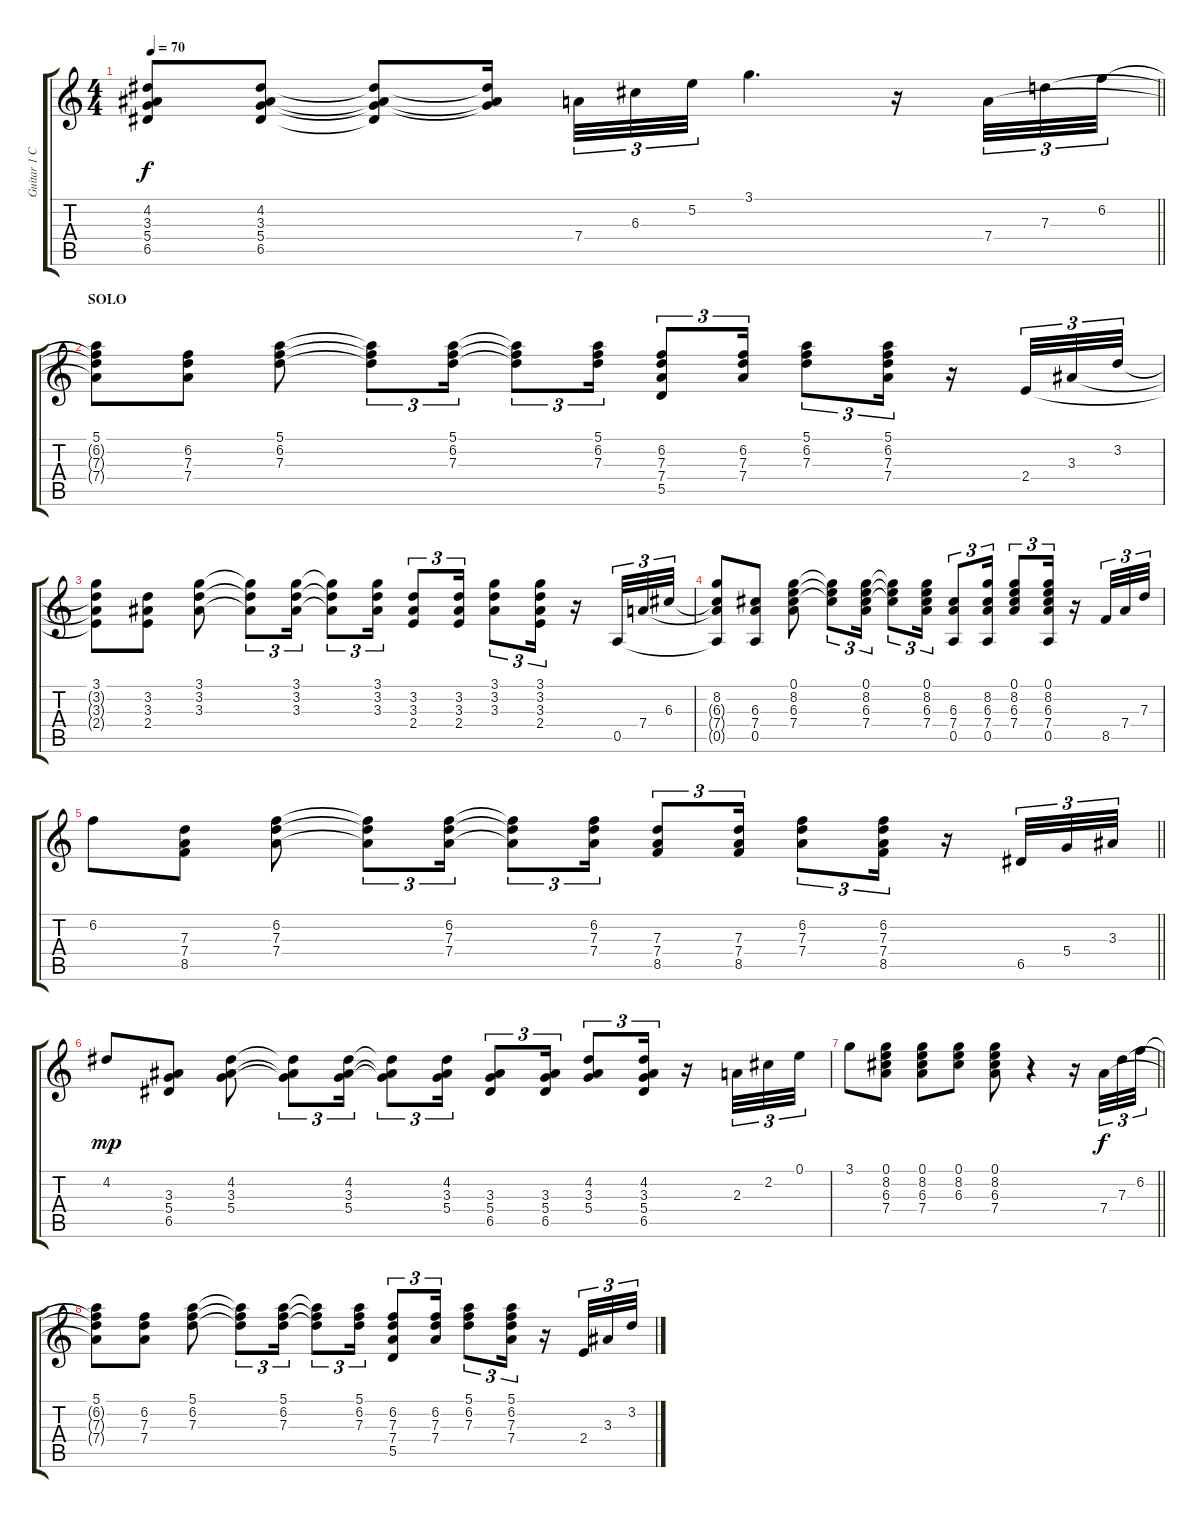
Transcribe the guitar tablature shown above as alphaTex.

\track ("Guitar 1 Cln" "Guitar 1 C") {instrument acousticguitarsteel}
\staff {score tabs}
\tuning (E4 B3 G3 D3 A2 E2) {hide}
\ts (4 4)
\section ("" "")
\tempo 70
\clef g2
\barLineRight lightlight
\ks c
(4.2 3.3{t} 5.4{t} 6.5{t}).8{dy f} (4.2 3.3 5.4 6.5).8 (4.2{t} 3.3{t} 5.4{t} 6.5{t}).8 (4.2{t} 3.3{t} 5.4{t}).16{beam splitsecondary} 7.4.32{tu (3 2)} 6.3.32{tu (3 2)} 5.2.32{tu (3 2)} 3.1.4{d} r.16 7.4.32{tu (3 2)} 7.3.32{tu (3 2)} 6.2.32{tu (3 2)} |
\section ("" "SOLO")
(5.1 6.2{t} 7.3{t} 7.4{t}).8 (6.2 7.3 7.4).8 (5.1 6.2 7.3).8 (5.1{t} 6.2{t} 7.3{t}).8{tu (3 2)} (5.1 6.2 7.3).16{tu (3 2)} (5.1{t} 6.2{t} 7.3{t}).8{tu (3 2)} (5.1 6.2 7.3).16{tu (3 2)} (6.2 7.3 7.4 5.5).8{tu (3 2)} (6.2 7.3 7.4).16{tu (3 2)} (5.1 6.2 7.3).8{tu (3 2)} (5.1 6.2 7.3 7.4).16{tu (3 2)} r.16 2.4.32{tu (3 2)} 3.3.32{tu (3 2)} 3.2.32{tu (3 2)} |
(3.1 3.2{t} 3.3{t} 2.4{t}).8 (3.2 3.3 2.4).8 (3.1 3.2 3.3).8 (3.1{t} 3.2{t} 3.3{t}).8{tu (3 2)} (3.1 3.2 3.3).16{tu (3 2)} (3.1{t} 3.2{t} 3.3{t}).8{tu (3 2)} (3.1 3.2 3.3).16{tu (3 2)} (3.2 3.3 2.4).8{tu (3 2)} (3.2 3.3 2.4).16{tu (3 2)} (3.1 3.2 3.3).8{tu (3 2)} (3.1 3.2 3.3 2.4).16{tu (3 2)} r.16 0.5.32{tu (3 2)} 7.4.32{tu (3 2)} 6.3.32{tu (3 2)} |
(8.2 6.3{t} 7.4{t} 0.5{t}).8 (6.3 7.4 0.5).8 (0.1 8.2 6.3 7.4).8 (0.1{t} 8.2{t} 6.3{t}).8{tu (3 2)} (0.1 8.2 6.3 7.4).16{tu (3 2)} (0.1{t} 8.2{t} 6.3{t}).8{tu (3 2)} (0.1 8.2 6.3 7.4).16{tu (3 2)} (6.3 7.4 0.5).8{tu (3 2)} (8.2 6.3 7.4 0.5).16{tu (3 2)} (0.1 8.2 6.3 7.4).8{tu (3 2)} (0.1 8.2 6.3 7.4 0.5).16{tu (3 2)} r.16 8.5.32{tu (3 2)} 7.4.32{tu (3 2)} 7.3.32{tu (3 2)} |
\barLineRight lightlight
6.2.8 (7.3 7.4 8.5).8 (6.2 7.3 7.4).8 (6.2{t} 7.3{t} 7.4{t}).8{tu (3 2)} (6.2 7.3 7.4).16{tu (3 2)} (6.2{t} 7.3{t} 7.4{t}).8{tu (3 2)} (6.2 7.3 7.4).16{tu (3 2)} (7.3 7.4 8.5).8{tu (3 2)} (7.3 7.4 8.5).16{tu (3 2)} (6.2 7.3 7.4).8{tu (3 2)} (6.2 7.3 7.4 8.5).16{tu (3 2)} r.16 6.5.32{tu (3 2)} 5.4.32{tu (3 2)} 3.3.32{tu (3 2)} |
\section ("" "")
4.2.8{dy mp} (3.3 5.4 6.5).8 (4.2 3.3 5.4).8 (4.2{t} 3.3{t} 5.4{t}).8{tu (3 2)} (4.2 3.3 5.4).16{tu (3 2)} (4.2{t} 3.3{t} 5.4{t}).8{tu (3 2)} (4.2 3.3 5.4).16{tu (3 2)} (3.3 5.4 6.5).8{tu (3 2)} (3.3 5.4 6.5).16{tu (3 2)} (4.2 3.3 5.4).8{tu (3 2)} (4.2 3.3 5.4 6.5).16{tu (3 2)} r.16 2.3.32{tu (3 2)} 2.2.32{tu (3 2)} 0.1.32{tu (3 2)} |
\barLineRight lightlight
3.1.8 (0.1 8.2 6.3 7.4).8 (0.1 8.2 6.3 7.4).8 (0.1 8.2 6.3).8 (0.1 8.2 6.3 7.4).8 r.4 r.16 7.4.32{tu (3 2) dy f} 7.3.32{tu (3 2)} 6.2.32{tu (3 2)} |
\section ("" "")
(5.1 6.2{t} 7.3{t} 7.4{t}).8 (6.2 7.3 7.4).8 (5.1 6.2 7.3).8 (5.1{t} 6.2{t} 7.3{t}).8{tu (3 2)} (5.1 6.2 7.3).16{tu (3 2)} (5.1{t} 6.2{t} 7.3{t}).8{tu (3 2)} (5.1 6.2 7.3).16{tu (3 2)} (6.2 7.3 7.4 5.5).8{tu (3 2)} (6.2 7.3 7.4).16{tu (3 2)} (5.1 6.2 7.3).8{tu (3 2)} (5.1 6.2 7.3 7.4).16{tu (3 2)} r.16 2.4.32{tu (3 2)} 3.3.32{tu (3 2)} 3.2.32{tu (3 2)}
